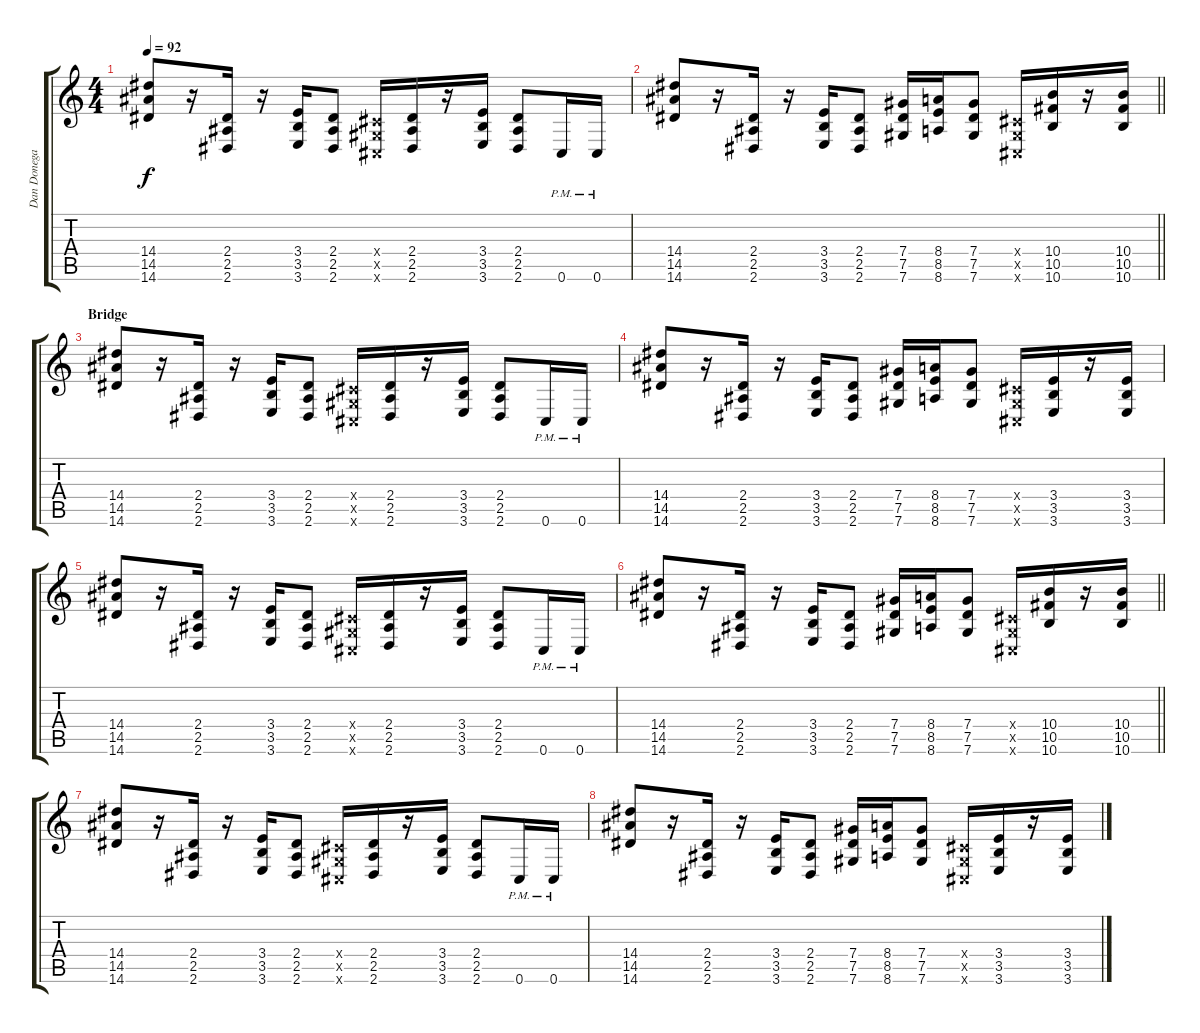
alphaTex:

\track ("Dan Donegan 3" "Dan Donega") {instrument distortionguitar}
\staff {score tabs}
\tuning (Eb4 Bb3 Gb3 Db3 Ab2 Db2) {hide}
\ts (4 4)
\tempo 92
\clef g2
\ks c
(14.4 14.5 14.6).8{dy f} r.16 (2.4 2.5 2.6).16 r.16 (3.4 3.5 3.6).16 (2.4 2.5 2.6).8 (0.4{x} 0.5{x} 0.6{x}).16 (2.4 2.5 2.6).16 r.16 (3.4 3.5 3.6).16 (2.4 2.5 2.6).8 0.6{pm}.16 0.6{pm}.16 |
\barLineRight lightlight
(14.4 14.5 14.6).8 r.16 (2.4 2.5 2.6).16 r.16 (3.4 3.5 3.6).16 (2.4 2.5 2.6).8 (7.4 7.5 7.6).16 (8.4 8.5 8.6).16 (7.4 7.5 7.6).8 (0.4{x} 0.5{x} 0.6{x}).16 (10.4 10.5 10.6).16 r.16 (10.4 10.5 10.6).16 |
\section ("" "Bridge")
(14.4 14.5 14.6).8 r.16 (2.4 2.5 2.6).16 r.16 (3.4 3.5 3.6).16 (2.4 2.5 2.6).8 (0.4{x} 0.5{x} 0.6{x}).16 (2.4 2.5 2.6).16 r.16 (3.4 3.5 3.6).16 (2.4 2.5 2.6).8 0.6{pm}.16 0.6{pm}.16 |
(14.4 14.5 14.6).8 r.16 (2.4 2.5 2.6).16 r.16 (3.4 3.5 3.6).16 (2.4 2.5 2.6).8 (7.4 7.5 7.6).16 (8.4 8.5 8.6).16 (7.4 7.5 7.6).8 (0.4{x} 0.5{x} 0.6{x}).16 (3.4 3.5 3.6).16 r.16 (3.4 3.5 3.6).16 |
(14.4 14.5 14.6).8 r.16 (2.4 2.5 2.6).16 r.16 (3.4 3.5 3.6).16 (2.4 2.5 2.6).8 (0.4{x} 0.5{x} 0.6{x}).16 (2.4 2.5 2.6).16 r.16 (3.4 3.5 3.6).16 (2.4 2.5 2.6).8 0.6{pm}.16 0.6{pm}.16 |
\barLineRight lightlight
(14.4 14.5 14.6).8 r.16 (2.4 2.5 2.6).16 r.16 (3.4 3.5 3.6).16 (2.4 2.5 2.6).8 (7.4 7.5 7.6).16 (8.4 8.5 8.6).16 (7.4 7.5 7.6).8 (0.4{x} 0.5{x} 0.6{x}).16 (10.4 10.5 10.6).16 r.16 (10.4 10.5 10.6).16 |
(14.4 14.5 14.6).8 r.16 (2.4 2.5 2.6).16 r.16 (3.4 3.5 3.6).16 (2.4 2.5 2.6).8 (0.4{x} 0.5{x} 0.6{x}).16 (2.4 2.5 2.6).16 r.16 (3.4 3.5 3.6).16 (2.4 2.5 2.6).8 0.6{pm}.16 0.6{pm}.16 |
(14.4 14.5 14.6).8 r.16 (2.4 2.5 2.6).16 r.16 (3.4 3.5 3.6).16 (2.4 2.5 2.6).8 (7.4 7.5 7.6).16 (8.4 8.5 8.6).16 (7.4 7.5 7.6).8 (0.4{x} 0.5{x} 0.6{x}).16 (3.4 3.5 3.6).16 r.16 (3.4 3.5 3.6).16
